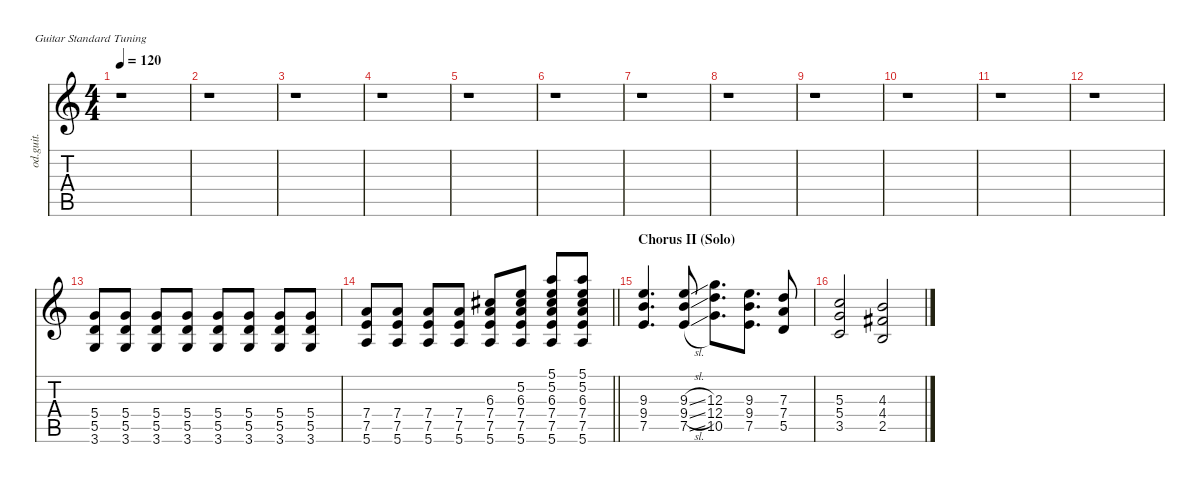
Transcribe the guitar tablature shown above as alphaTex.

\defaultSystemsLayout 4
\hideDynamics
\bracketExtendMode nobrackets
\otherSystemsTrackNameOrientation horizontal
\track ("Rhythm Guitar" "od.guit.") {instrument overdrivenguitar}
\staff {score tabs}
\tuning (E4 B3 G3 D3 A2 E2)
\ts (4 4)
\tempo 120
\clef g2
\ks c
r.1{dy mf} |
r.1 |
r.1 |
r.1 |
r.1 |
r.1 |
r.1 |
r.1 |
r.1 |
r.1 |
r.1 |
r.1 |
(5.4 5.5 3.6).8 (5.4 5.5 3.6).8 (5.4 5.5 3.6).8 (5.4 5.5 3.6).8 (5.4 5.5 3.6).8 (5.4 5.5 3.6).8 (5.4 5.5 3.6).8 (5.4 5.5 3.6).8 |
\barLineRight lightlight
(7.4 7.5 5.6).8 (7.4 7.5 5.6).8 (7.4 7.5 5.6).8 (7.4 7.5 5.6).8 (6.3{acc #} 7.4 7.5 5.6).8 (5.2 6.3{acc #} 7.4 7.5 5.6).8 (5.1 5.2 6.3{acc #} 7.4 7.5 5.6).8 (5.1 5.2 6.3{acc #} 7.4 7.5 5.6).8 |
\section ("" "Chorus II (Solo)")
(9.3 9.4 7.5).4{d} (9.3{sl} 9.4{sl} 7.5{sl}).8 (12.3 12.4 10.5).8{d} (9.3 9.4 7.5).8{d} (7.3 7.4 5.5).8 |
(5.3 5.4 3.5).2 (4.3 4.4{acc #} 2.5).2
